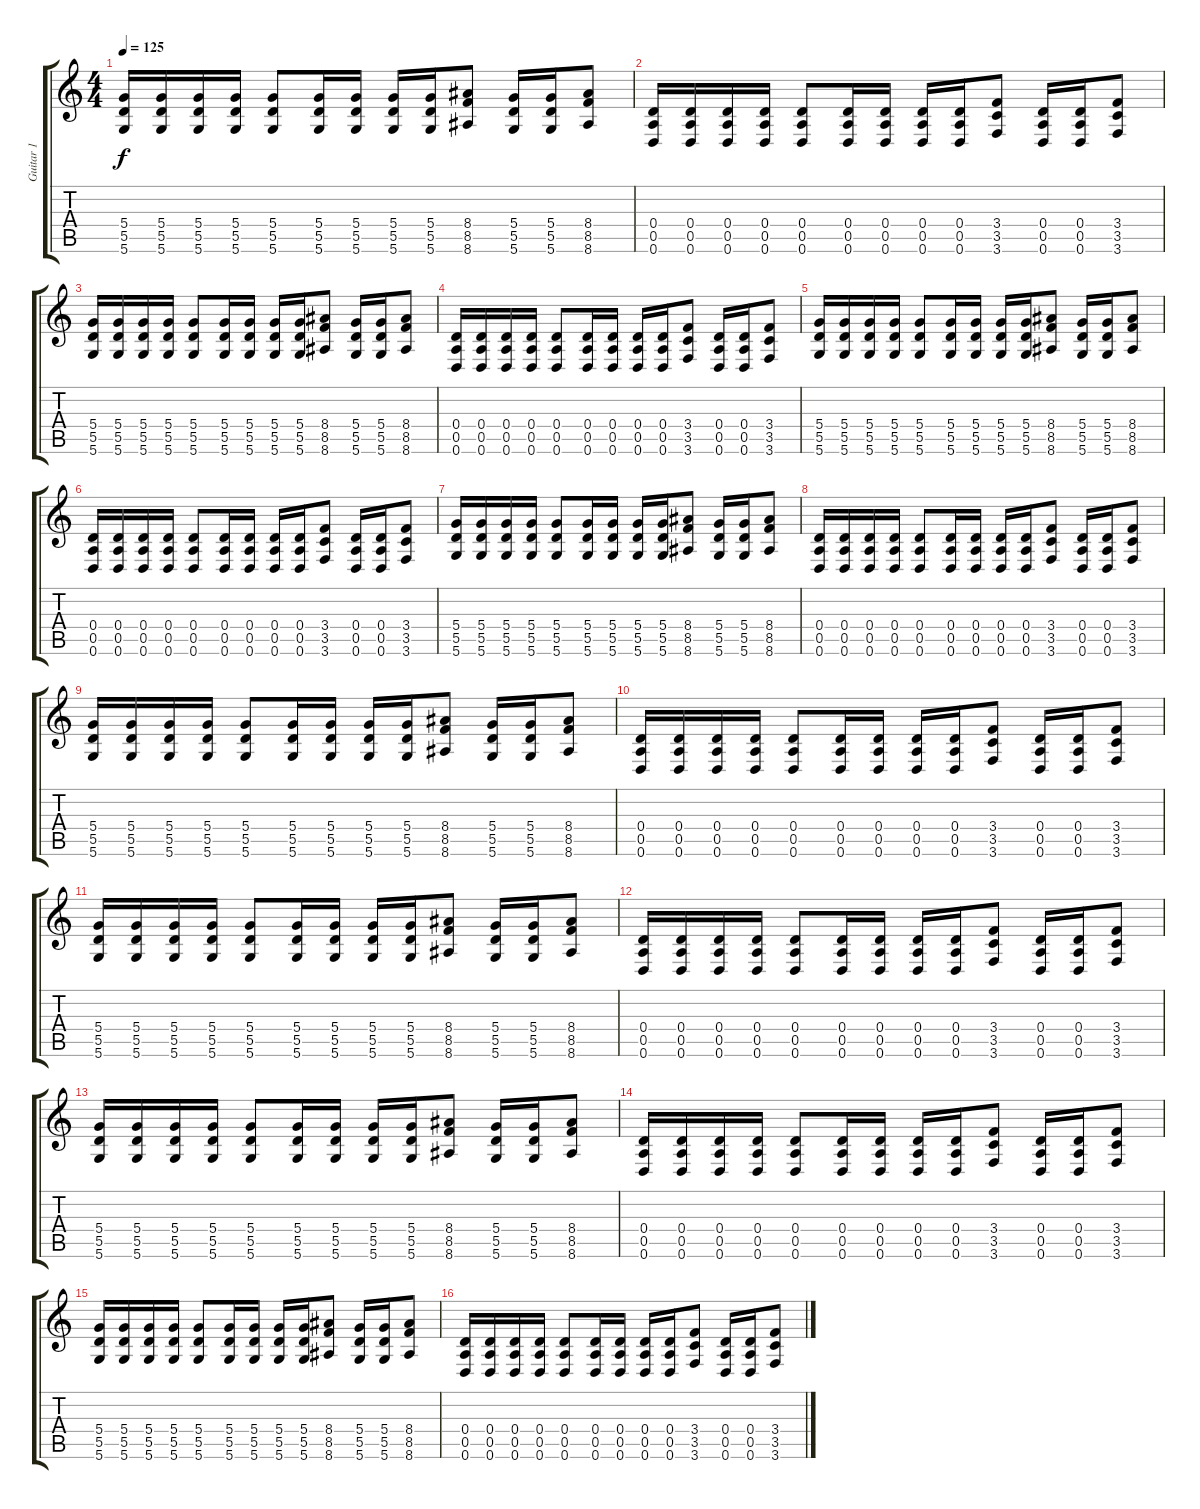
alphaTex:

\track ("Guitar 1" "Guitar 1") {instrument distortionguitar}
\staff {score tabs}
\tuning (E4 B3 G3 D3 A2 D2) {hide}
\ts (4 4)
\tempo 125
\clef g2
\ks c
(5.4 5.5 5.6).16{dy f} (5.4 5.5 5.6).16 (5.4 5.5 5.6).16 (5.4 5.5 5.6).16 (5.4 5.5 5.6).8 (5.4 5.5 5.6).16 (5.4 5.5 5.6).16 (5.4 5.5 5.6).16 (5.4 5.5 5.6).16 (8.4 8.5 8.6).8 (5.4 5.5 5.6).16 (5.4 5.5 5.6).16 (8.4 8.5 8.6).8 |
(0.4 0.5 0.6).16 (0.4 0.5 0.6).16 (0.4 0.5 0.6).16 (0.4 0.5 0.6).16 (0.4 0.5 0.6).8 (0.4 0.5 0.6).16 (0.4 0.5 0.6).16 (0.4 0.5 0.6).16 (0.4 0.5 0.6).16 (3.4 3.5 3.6).8 (0.4 0.5 0.6).16 (0.4 0.5 0.6).16 (3.4 3.5 3.6).8 |
(5.4 5.5 5.6).16 (5.4 5.5 5.6).16 (5.4 5.5 5.6).16 (5.4 5.5 5.6).16 (5.4 5.5 5.6).8 (5.4 5.5 5.6).16 (5.4 5.5 5.6).16 (5.4 5.5 5.6).16 (5.4 5.5 5.6).16 (8.4 8.5 8.6).8 (5.4 5.5 5.6).16 (5.4 5.5 5.6).16 (8.4 8.5 8.6).8 |
(0.4 0.5 0.6).16 (0.4 0.5 0.6).16 (0.4 0.5 0.6).16 (0.4 0.5 0.6).16 (0.4 0.5 0.6).8 (0.4 0.5 0.6).16 (0.4 0.5 0.6).16 (0.4 0.5 0.6).16 (0.4 0.5 0.6).16 (3.4 3.5 3.6).8 (0.4 0.5 0.6).16 (0.4 0.5 0.6).16 (3.4 3.5 3.6).8 |
(5.4 5.5 5.6).16 (5.4 5.5 5.6).16 (5.4 5.5 5.6).16 (5.4 5.5 5.6).16 (5.4 5.5 5.6).8 (5.4 5.5 5.6).16 (5.4 5.5 5.6).16 (5.4 5.5 5.6).16 (5.4 5.5 5.6).16 (8.4 8.5 8.6).8 (5.4 5.5 5.6).16 (5.4 5.5 5.6).16 (8.4 8.5 8.6).8 |
(0.4 0.5 0.6).16 (0.4 0.5 0.6).16 (0.4 0.5 0.6).16 (0.4 0.5 0.6).16 (0.4 0.5 0.6).8 (0.4 0.5 0.6).16 (0.4 0.5 0.6).16 (0.4 0.5 0.6).16 (0.4 0.5 0.6).16 (3.4 3.5 3.6).8 (0.4 0.5 0.6).16 (0.4 0.5 0.6).16 (3.4 3.5 3.6).8 |
(5.4 5.5 5.6).16 (5.4 5.5 5.6).16 (5.4 5.5 5.6).16 (5.4 5.5 5.6).16 (5.4 5.5 5.6).8 (5.4 5.5 5.6).16 (5.4 5.5 5.6).16 (5.4 5.5 5.6).16 (5.4 5.5 5.6).16 (8.4 8.5 8.6).8 (5.4 5.5 5.6).16 (5.4 5.5 5.6).16 (8.4 8.5 8.6).8 |
(0.4 0.5 0.6).16 (0.4 0.5 0.6).16 (0.4 0.5 0.6).16 (0.4 0.5 0.6).16 (0.4 0.5 0.6).8 (0.4 0.5 0.6).16 (0.4 0.5 0.6).16 (0.4 0.5 0.6).16 (0.4 0.5 0.6).16 (3.4 3.5 3.6).8 (0.4 0.5 0.6).16 (0.4 0.5 0.6).16 (3.4 3.5 3.6).8 |
(5.4 5.5 5.6).16 (5.4 5.5 5.6).16 (5.4 5.5 5.6).16 (5.4 5.5 5.6).16 (5.4 5.5 5.6).8 (5.4 5.5 5.6).16 (5.4 5.5 5.6).16 (5.4 5.5 5.6).16 (5.4 5.5 5.6).16 (8.4 8.5 8.6).8 (5.4 5.5 5.6).16 (5.4 5.5 5.6).16 (8.4 8.5 8.6).8 |
(0.4 0.5 0.6).16 (0.4 0.5 0.6).16 (0.4 0.5 0.6).16 (0.4 0.5 0.6).16 (0.4 0.5 0.6).8 (0.4 0.5 0.6).16 (0.4 0.5 0.6).16 (0.4 0.5 0.6).16 (0.4 0.5 0.6).16 (3.4 3.5 3.6).8 (0.4 0.5 0.6).16 (0.4 0.5 0.6).16 (3.4 3.5 3.6).8 |
(5.4 5.5 5.6).16 (5.4 5.5 5.6).16 (5.4 5.5 5.6).16 (5.4 5.5 5.6).16 (5.4 5.5 5.6).8 (5.4 5.5 5.6).16 (5.4 5.5 5.6).16 (5.4 5.5 5.6).16 (5.4 5.5 5.6).16 (8.4 8.5 8.6).8 (5.4 5.5 5.6).16 (5.4 5.5 5.6).16 (8.4 8.5 8.6).8 |
(0.4 0.5 0.6).16 (0.4 0.5 0.6).16 (0.4 0.5 0.6).16 (0.4 0.5 0.6).16 (0.4 0.5 0.6).8 (0.4 0.5 0.6).16 (0.4 0.5 0.6).16 (0.4 0.5 0.6).16 (0.4 0.5 0.6).16 (3.4 3.5 3.6).8 (0.4 0.5 0.6).16 (0.4 0.5 0.6).16 (3.4 3.5 3.6).8 |
(5.4 5.5 5.6).16 (5.4 5.5 5.6).16 (5.4 5.5 5.6).16 (5.4 5.5 5.6).16 (5.4 5.5 5.6).8 (5.4 5.5 5.6).16 (5.4 5.5 5.6).16 (5.4 5.5 5.6).16 (5.4 5.5 5.6).16 (8.4 8.5 8.6).8 (5.4 5.5 5.6).16 (5.4 5.5 5.6).16 (8.4 8.5 8.6).8 |
(0.4 0.5 0.6).16 (0.4 0.5 0.6).16 (0.4 0.5 0.6).16 (0.4 0.5 0.6).16 (0.4 0.5 0.6).8 (0.4 0.5 0.6).16 (0.4 0.5 0.6).16 (0.4 0.5 0.6).16 (0.4 0.5 0.6).16 (3.4 3.5 3.6).8 (0.4 0.5 0.6).16 (0.4 0.5 0.6).16 (3.4 3.5 3.6).8 |
(5.4 5.5 5.6).16 (5.4 5.5 5.6).16 (5.4 5.5 5.6).16 (5.4 5.5 5.6).16 (5.4 5.5 5.6).8 (5.4 5.5 5.6).16 (5.4 5.5 5.6).16 (5.4 5.5 5.6).16 (5.4 5.5 5.6).16 (8.4 8.5 8.6).8 (5.4 5.5 5.6).16 (5.4 5.5 5.6).16 (8.4 8.5 8.6).8 |
(0.4 0.5 0.6).16 (0.4 0.5 0.6).16 (0.4 0.5 0.6).16 (0.4 0.5 0.6).16 (0.4 0.5 0.6).8 (0.4 0.5 0.6).16 (0.4 0.5 0.6).16 (0.4 0.5 0.6).16 (0.4 0.5 0.6).16 (3.4 3.5 3.6).8 (0.4 0.5 0.6).16 (0.4 0.5 0.6).16 (3.4 3.5 3.6).8
